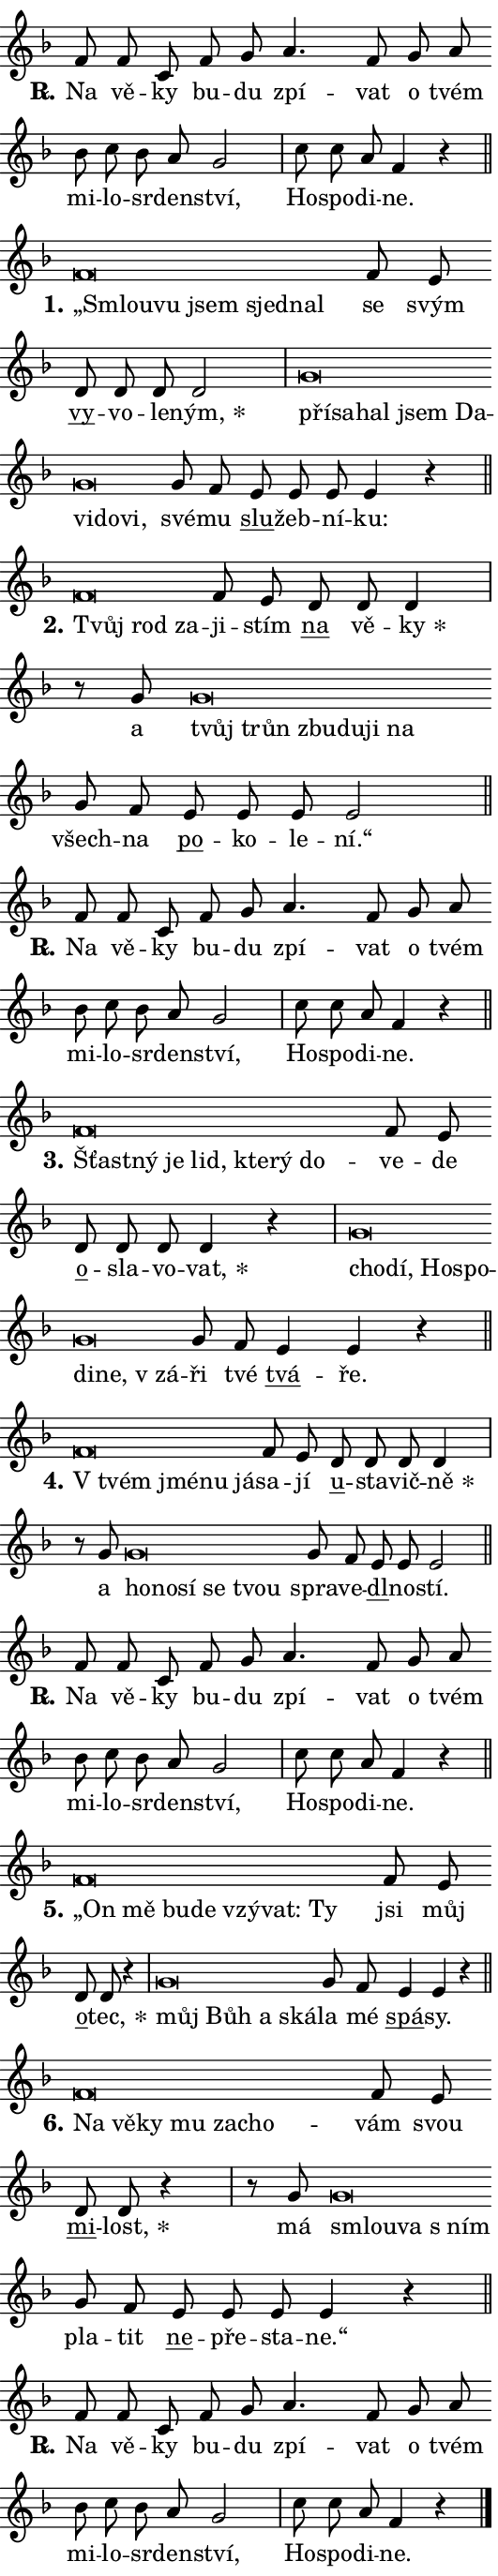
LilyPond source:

\version "2.24.0"
\header { tagline = "" }
\paper {
  indent = 0\cm
  top-margin = 0\cm
  right-margin = 0.13\cm % to fit lyric hyphens
  bottom-margin = 0\cm
  left-margin = 0\cm
  paper-width = 9\cm
  page-breaking = #ly:one-page-breaking
  system-system-spacing.basic-distance = #11
  score-system-spacing.basic-distance = #11
  ragged-last = ##f
}


%% Author: Thomas Morley
%% https://lists.gnu.org/archive/html/lilypond-user/2020-05/msg00002.html
#(define (line-position grob)
"Returns position of @var[grob} in current system:
   @code{'start}, if at first time-step
   @code{'end}, if at last time-step
   @code{'middle} otherwise
"
  (let* ((col (ly:item-get-column grob))
         (ln (ly:grob-object col 'left-neighbor))
         (rn (ly:grob-object col 'right-neighbor))
         (col-to-check-left (if (ly:grob? ln) ln col))
         (col-to-check-right (if (ly:grob? rn) rn col))
         (break-dir-left
           (and
             (ly:grob-property col-to-check-left 'non-musical #f)
             (ly:item-break-dir col-to-check-left)))
         (break-dir-right
           (and
             (ly:grob-property col-to-check-right 'non-musical #f)
             (ly:item-break-dir col-to-check-right))))
        (cond ((eqv? 1 break-dir-left) 'start)
              ((eqv? -1 break-dir-right) 'end)
              (else 'middle))))

#(define (tranparent-at-line-position vctor)
  (lambda (grob)
  "Relying on @code{line-position} select the relevant enry from @var{vctor}.
Used to determine transparency,"
    (case (line-position grob)
      ((end) (not (vector-ref vctor 0)))
      ((middle) (not (vector-ref vctor 1)))
      ((start) (not (vector-ref vctor 2))))))

noteHeadBreakVisibility =
#(define-music-function (break-visibility)(vector?)
"Makes @code{NoteHead}s transparent relying on @var{break-visibility}"
#{
  \override NoteHead.transparent =
    #(tranparent-at-line-position break-visibility)
#})

#(define delete-ledgers-for-transparent-note-heads
  (lambda (grob)
    "Reads whether a @code{NoteHead} is transparent.
If so this @code{NoteHead} is removed from @code{'note-heads} from
@var{grob}, which is supposed to be @code{LedgerLineSpanner}.
As a result ledgers are not printed for this @code{NoteHead}"
    (let* ((nhds-array (ly:grob-object grob 'note-heads))
           (nhds-list
             (if (ly:grob-array? nhds-array)
                 (ly:grob-array->list nhds-array)
                 '()))
           ;; Relies on the transparent-property being done before
           ;; Staff.LedgerLineSpanner.after-line-breaking is executed.
           ;; This is fragile ...
           (to-keep
             (remove
               (lambda (nhd)
                 (ly:grob-property nhd 'transparent #f))
               nhds-list)))
      ;; TODO find a better method to iterate over grob-arrays, similiar
      ;; to filter/remove etc for lists
      ;; For now rebuilt from scratch
      (set! (ly:grob-object grob 'note-heads)  '())
      (for-each
        (lambda (nhd)
          (ly:pointer-group-interface::add-grob grob 'note-heads nhd))
        to-keep))))

squashNotes = {
  \override NoteHead.X-extent = #'(-0.2 . 0.2)
  \override NoteHead.Y-extent = #'(-0.75 . 0)
  \override NoteHead.stencil =
    #(lambda (grob)
       (let ((pos (ly:grob-property grob 'staff-position)))
         (begin
           (if (< pos -7) (display "ERROR: Lower brevis then expected\n") (display ""))
           (if (<= pos -6) ly:text-interface::print ly:note-head::print))))
}
unSquashNotes = {
  \revert NoteHead.X-extent
  \revert NoteHead.Y-extent
  \revert NoteHead.stencil
}

hideNotes = \noteHeadBreakVisibility #begin-of-line-visible
unHideNotes = \noteHeadBreakVisibility #all-visible

% work-around for resetting accidentals
% https://lilypond.org/doc/v2.23/Documentation/notation/displaying-rhythms#unmetered-music
cadenzaMeasure = {
  \cadenzaOff
  \partial 1024 s1024
  \cadenzaOn
}

#(define-markup-command (accent layout props text) (markup?)
  "Underline accented syllable"
  (interpret-markup layout props
    #{\markup \override #'(offset . 4.3) \underline { #text }#}))

responsum = \markup \concat {
  "R" \hspace #-1.05 \path #0.1 #'((moveto 0 0.07) (lineto 0.9 0.8)) \hspace #0.05 "."
}

spaceSize = #0.6828661417322834 % exact space size for TeX Gyre Schola

\layout {
  \context {
    \Staff
    \remove "Time_signature_engraver"
    \override LedgerLineSpanner.after-line-breaking = #delete-ledgers-for-transparent-note-heads
  }
  \context {
    \Lyrics {
      \override LyricSpace.minimum-distance = \spaceSize
      \override LyricText.font-name = #"TeX Gyre Schola"
      \override LyricText.font-size = 1
      \override StanzaNumber.font-name = #"TeX Gyre Schola Bold"
      \override StanzaNumber.font-size = 1
    }
  }
  \context {
    \Score 
    \override NoteHead.text =
      #(lambda (grob) 
        (let ((pos (ly:grob-property grob 'staff-position)))
          #{\markup {
            \combine
              \halign #-0.55 \raise #(if (= pos -6) 0 0.5) \override #'(thickness . 2) \draw-line #'(3.2 . 0)
              \musicglyph "noteheads.sM1"
          }#}))
  }
}

% magnetic-lyrics.ily
%
%   written by
%     Jean Abou Samra <jean@abou-samra.fr>
%     Werner Lemberg <wl@gnu.org>
%
%   adapted by
%     Jiri Hon <jiri.hon@gmail.com>
%
% Version 2022-Apr-15

% https://www.mail-archive.com/lilypond-user@gnu.org/msg149350.html

#(define (Left_hyphen_pointer_engraver context)
   "Collect syllable-hyphen-syllable occurrences in lyrics and store
them in properties.  This engraver only looks to the left.  For
example, if the lyrics input is @code{foo -- bar}, it does the
following.

@itemize @bullet
@item
Set the @code{text} property of the @code{LyricHyphen} grob between
@q{foo} and @q{bar} to @code{foo}.

@item
Set the @code{left-hyphen} property of the @code{LyricText} grob with
text @q{foo} to the @code{LyricHyphen} grob between @q{foo} and
@q{bar}.
@end itemize

Use this auxiliary engraver in combination with the
@code{lyric-@/text::@/apply-@/magnetic-@/offset!} hook."
   (let ((hyphen #f)
         (text #f))
     (make-engraver
      (acknowledgers
       ((lyric-syllable-interface engraver grob source-engraver)
        (set! text grob)))
      (end-acknowledgers
       ((lyric-hyphen-interface engraver grob source-engraver)
        ;(when (not (grob::has-interface grob 'lyric-space-interface))
          (set! hyphen grob)));)
      ((stop-translation-timestep engraver)
       (when (and text hyphen)
         (ly:grob-set-object! text 'left-hyphen hyphen))
       (set! text #f)
       (set! hyphen #f)))))

#(define (lyric-text::apply-magnetic-offset! grob)
   "If the space between two syllables is less than the value in
property @code{LyricText@/.details@/.squash-threshold}, move the right
syllable to the left so that it gets concatenated with the left
syllable.

Use this function as a hook for
@code{LyricText@/.after-@/line-@/breaking} if the
@code{Left_@/hyphen_@/pointer_@/engraver} is active."
   (let ((hyphen (ly:grob-object grob 'left-hyphen #f)))
     (when hyphen
       (let ((left-text (ly:spanner-bound hyphen LEFT)))
         (when (grob::has-interface left-text 'lyric-syllable-interface)
           (let* ((common (ly:grob-common-refpoint grob left-text X))
                  (this-x-ext (ly:grob-extent grob common X))
                  (left-x-ext
                   (begin
                     ;; Trigger magnetism for left-text.
                     (ly:grob-property left-text 'after-line-breaking)
                     (ly:grob-extent left-text common X)))
                  ;; `delta` is the gap width between two syllables.
                  (delta (- (interval-start this-x-ext)
                            (interval-end left-x-ext)))
                  (details (ly:grob-property grob 'details))
                  (threshold (assoc-get 'squash-threshold details 0.2)))
             (when (< delta threshold)
               (let* (;; We have to manipulate the input text so that
                      ;; ligatures crossing syllable boundaries are not
                      ;; disabled.  For languages based on the Latin
                      ;; script this is essentially a beautification.
                      ;; However, for non-Western scripts it can be a
                      ;; necessity.
                      (lt (ly:grob-property left-text 'text))
                      (rt (ly:grob-property grob 'text))
                      (is-space (grob::has-interface hyphen 'lyric-space-interface))
                      (space (if is-space " " ""))
                      (extra-delta (if is-space spaceSize 0))
                      ;; Append new syllable.
                      (ltrt-space (if (and (string? lt) (string? rt))
                                (string-append lt space rt)
                                (make-concat-markup (list lt space rt))))
                      ;; Right-align `ltrt` to the right side.
                      (ltrt-space-markup (grob-interpret-markup
                               grob
                               (make-translate-markup
                                (cons (interval-length this-x-ext) 0)
                                (make-right-align-markup ltrt-space)))))
                 (begin
                   ;; Don't print `left-text`.
                   (ly:grob-set-property! left-text 'stencil #f)
                   ;; Set text and stencil (which holds all collected
                   ;; syllables so far) and shift it to the left.
                   (ly:grob-set-property! grob 'text ltrt-space)
                   (ly:grob-set-property! grob 'stencil ltrt-space-markup)
                   (ly:grob-translate-axis! grob (- (- delta extra-delta)) X))))))))))


#(define (lyric-hyphen::displace-bounds-first grob)
   ;; Make very sure this callback isn't triggered too early.
   (let ((left (ly:spanner-bound grob LEFT))
         (right (ly:spanner-bound grob RIGHT)))
     (ly:grob-property left 'after-line-breaking)
     (ly:grob-property right 'after-line-breaking)
     (ly:lyric-hyphen::print grob)))

squashThreshold = #0.4

\layout {
  \context {
    \Lyrics
    \consists #Left_hyphen_pointer_engraver
    \override LyricText.after-line-breaking =
      #lyric-text::apply-magnetic-offset!
    \override LyricHyphen.stencil = #lyric-hyphen::displace-bounds-first
    \override LyricText.details.squash-threshold = \squashThreshold
    \override LyricHyphen.minimum-distance = 0
    \override LyricHyphen.minimum-length = \squashThreshold
  }
}

squashText = \override LyricText.details.squash-threshold = 9999
unSquashText = \override LyricText.details.squash-threshold = \squashThreshold

leftText = \override LyricText.self-alignment-X = #LEFT
unLeftText = \revert LyricText.self-alignment-X

starOffset = #(lambda (grob) 
                (let ((x_offset (ly:self-alignment-interface::aligned-on-x-parent grob)))
                  (if (= x_offset 0) 0 (+ x_offset 1.2))))

star = #(define-music-function (syllable)(string?)
"Append star separator at the end of a syllable"
#{
  \once \override LyricText.X-offset = #starOffset
  \lyricmode { \markup {
    #syllable
    \override #'((font-name . "TeX Gyre Schola Bold")) \hspace #0.2 \lower #0.65 \larger "*"
  } }
#})

starAccent = #(define-music-function (syllable)(string?)
"Append star separator at the end of a syllable and make accent"
#{
  \once \override LyricText.X-offset = #starOffset
  \lyricmode { \markup {
    \accent #syllable
    \override #'((font-name . "TeX Gyre Schola Bold")) \hspace #0.2 \lower #0.65 \larger "*"
  } }
#})

breath = #(define-music-function (syllable)(string?)
"Append breathing indicator at the end of a syllable"
#{
  \lyricmode { \markup { #syllable "+" } }
#})

optionalBreath = #(define-music-function (syllable)(string?)
"Append optional breathing indicator at the end of a syllable"
#{
  \lyricmode { \markup { #syllable "(+)" } }
#})


\score {
    <<
        \new Voice = "melody" { \cadenzaOn \key f \major \relative { f'8 f c f g a4. f8 \bar "" g a \bar "" bes c bes a g2 \cadenzaMeasure \bar "|" c8 c a f4 r \cadenzaMeasure \bar "||" \break } }
        \new Lyrics \lyricsto "melody" { \lyricmode { \set stanza = \responsum
Na vě -- ky bu -- du zpí -- vat o tvém mi -- lo -- sr -- den -- ství, Ho -- spo -- di -- ne. } }
    >>
    \layout {}
}

\score {
    <<
        \new Voice = "melody" { \cadenzaOn \key f \major \relative { \squashNotes f'\breve*1/16 \hideNotes \breve*1/16 \bar "" \breve*1/16 \bar "" \breve*1/16 \breve*1/16 \bar "" \unHideNotes \unSquashNotes f8 e \bar "" d d d d2 \cadenzaMeasure \bar "|" \squashNotes g\breve*1/16 \hideNotes \breve*1/16 \bar "" \breve*1/16 \bar "" \breve*1/16 \bar "" \breve*1/16 \bar "" \breve*1/16 \bar "" \breve*1/16 \breve*1/16 \bar "" \unHideNotes \unSquashNotes g8 f \bar "" e e e e4 r \cadenzaMeasure \bar "||" \break } }
        \new Lyrics \lyricsto "melody" { \lyricmode { \set stanza = "1."
\leftText „Smlou -- \squashText vu jsem sjed -- nal \unLeftText \unSquashText se svým \markup \accent vy -- vo -- le -- \star ným, \leftText pří -- \squashText sa -- hal jsem Da -- vi -- do -- vi, \unLeftText \unSquashText své -- mu \markup \accent slu -- žeb -- ní -- ku: } }
    >>
    \layout {}
}

\score {
    <<
        \new Voice = "melody" { \cadenzaOn \key f \major \relative { \squashNotes f'\breve*1/16 \hideNotes \breve*1/16 \breve*1/16 \bar "" \unHideNotes \unSquashNotes f8 e \bar "" d d d4 \cadenzaMeasure \bar "|" r8 g \squashNotes g\breve*1/16 \hideNotes \breve*1/16 \bar "" \breve*1/16 \bar "" \breve*1/16 \bar "" \breve*1/16 \breve*1/16 \bar "" \unHideNotes \unSquashNotes g8 f \bar "" e e e e2 \cadenzaMeasure \bar "||" \break } }
        \new Lyrics \lyricsto "melody" { \lyricmode { \set stanza = "2."
\leftText Tvůj \squashText rod za -- \unLeftText \unSquashText ji -- stím \markup \accent na vě -- \star ky a \leftText tvůj \squashText trůn zbu -- du -- ji na \unLeftText \unSquashText všech -- na \markup \accent po -- ko -- le -- ní.“ } }
    >>
    \layout {}
}

\score {
    <<
        \new Voice = "melody" { \cadenzaOn \key f \major \relative { f'8 f c f g a4. f8 \bar "" g a \bar "" bes c bes a g2 \cadenzaMeasure \bar "|" c8 c a f4 r \cadenzaMeasure \bar "||" \break } }
        \new Lyrics \lyricsto "melody" { \lyricmode { \set stanza = \responsum
Na vě -- ky bu -- du zpí -- vat o tvém mi -- lo -- sr -- den -- ství, Ho -- spo -- di -- ne. } }
    >>
    \layout {}
}

\score {
    <<
        \new Voice = "melody" { \cadenzaOn \key f \major \relative { \squashNotes f'\breve*1/16 \hideNotes \breve*1/16 \bar "" \breve*1/16 \bar "" \breve*1/16 \bar "" \breve*1/16 \bar "" \breve*1/16 \breve*1/16 \bar "" \unHideNotes \unSquashNotes f8 e \bar "" d d d d4 r \cadenzaMeasure \bar "|" \squashNotes g\breve*1/16 \hideNotes \breve*1/16 \bar "" \breve*1/16 \bar "" \breve*1/16 \bar "" \breve*1/16 \bar "" \breve*1/16 \breve*1/16 \bar "" \unHideNotes \unSquashNotes g8 f \bar "" e4 e4 r \cadenzaMeasure \bar "||" \break } }
        \new Lyrics \lyricsto "melody" { \lyricmode { \set stanza = "3."
\leftText Šťast -- \squashText ný je lid, kte -- rý do -- \unLeftText \unSquashText ve -- de \markup \accent o -- sla -- vo -- \star vat, \leftText cho -- \squashText dí, Ho -- spo -- di -- ne, "v zá" -- \unLeftText \unSquashText ři tvé \markup \accent tvá -- ře. } }
    >>
    \layout {}
}

\score {
    <<
        \new Voice = "melody" { \cadenzaOn \key f \major \relative { \squashNotes f'\breve*1/16 \hideNotes \breve*1/16 \bar "" \breve*1/16 \breve*1/16 \bar "" \unHideNotes \unSquashNotes f8 e \bar "" d d d d4 \cadenzaMeasure \bar "|" r8 g \squashNotes g\breve*1/16 \hideNotes \breve*1/16 \bar "" \breve*1/16 \bar "" \breve*1/16 \breve*1/16 \bar "" \unHideNotes \unSquashNotes g8 f \bar "" e e e2 \cadenzaMeasure \bar "||" \break } }
        \new Lyrics \lyricsto "melody" { \lyricmode { \set stanza = "4."
\leftText "V tvém" \squashText jmé -- nu já -- \unLeftText \unSquashText sa -- jí \markup \accent u -- sta -- vič -- \star ně a \leftText ho -- \squashText no -- sí se tvou \unLeftText \unSquashText spra -- ve -- \markup \accent dl -- no -- stí. } }
    >>
    \layout {}
}

\score {
    <<
        \new Voice = "melody" { \cadenzaOn \key f \major \relative { f'8 f c f g a4. f8 \bar "" g a \bar "" bes c bes a g2 \cadenzaMeasure \bar "|" c8 c a f4 r \cadenzaMeasure \bar "||" \break } }
        \new Lyrics \lyricsto "melody" { \lyricmode { \set stanza = \responsum
Na vě -- ky bu -- du zpí -- vat o tvém mi -- lo -- sr -- den -- ství, Ho -- spo -- di -- ne. } }
    >>
    \layout {}
}

\score {
    <<
        \new Voice = "melody" { \cadenzaOn \key f \major \relative { \squashNotes f'\breve*1/16 \hideNotes \breve*1/16 \bar "" \breve*1/16 \bar "" \breve*1/16 \bar "" \breve*1/16 \bar "" \breve*1/16 \breve*1/16 \bar "" \unHideNotes \unSquashNotes f8 e \bar "" d8 d r4 \cadenzaMeasure \bar "|" \squashNotes g\breve*1/16 \hideNotes \breve*1/16 \bar "" \breve*1/16 \breve*1/16 \bar "" \unHideNotes \unSquashNotes g8 f \bar "" e4 e r \cadenzaMeasure \bar "||" \break } }
        \new Lyrics \lyricsto "melody" { \lyricmode { \set stanza = "5."
\leftText „On \squashText mě bu -- de vzý -- vat: Ty \unLeftText \unSquashText jsi můj \markup \accent o -- \star tec, \leftText můj \squashText Bůh a ská -- \unLeftText \unSquashText la mé \markup \accent spá -- sy. } }
    >>
    \layout {}
}

\score {
    <<
        \new Voice = "melody" { \cadenzaOn \key f \major \relative { \squashNotes f'\breve*1/16 \hideNotes \breve*1/16 \bar "" \breve*1/16 \bar "" \breve*1/16 \bar "" \breve*1/16 \breve*1/16 \bar "" \unHideNotes \unSquashNotes f8 e \bar "" d8 d r4 \cadenzaMeasure \bar "|" r8 g \squashNotes g\breve*1/16 \hideNotes \breve*1/16 \breve*1/16 \bar "" \unHideNotes \unSquashNotes g8 f \bar "" e e e e4 r \cadenzaMeasure \bar "||" \break } }
        \new Lyrics \lyricsto "melody" { \lyricmode { \set stanza = "6."
\leftText Na \squashText vě -- ky mu za -- cho -- \unLeftText \unSquashText vám svou \markup \accent mi -- \star lost, má \leftText smlou -- \squashText va "s ním" \unLeftText \unSquashText pla -- tit \markup \accent ne -- pře -- sta -- ne.“ } }
    >>
    \layout {}
}

\score {
    <<
        \new Voice = "melody" { \cadenzaOn \key f \major \relative { f'8 f c f g a4. f8 \bar "" g a \bar "" bes c bes a g2 \cadenzaMeasure \bar "|" c8 c a f4 r \cadenzaMeasure \bar "||" \break } \bar "|." }
        \new Lyrics \lyricsto "melody" { \lyricmode { \set stanza = \responsum
Na vě -- ky bu -- du zpí -- vat o tvém mi -- lo -- sr -- den -- ství, Ho -- spo -- di -- ne. } }
    >>
    \layout {}
}
